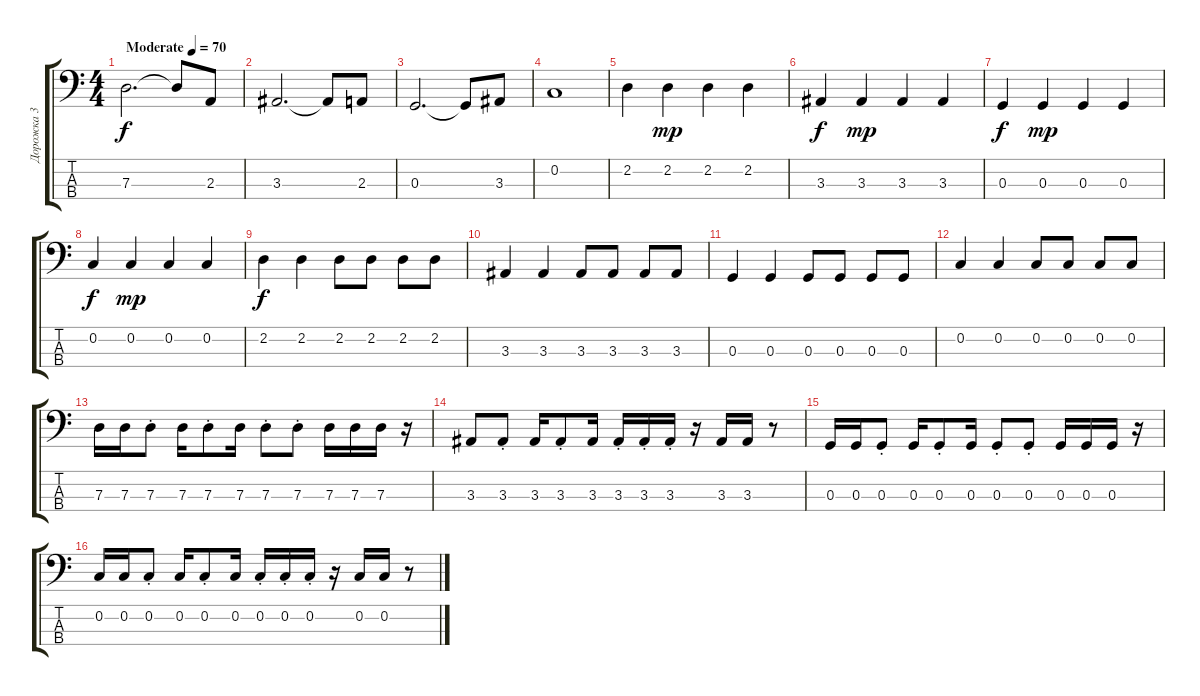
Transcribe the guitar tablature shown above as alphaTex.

\track ("Дорожка 3" "Дорожка 3") {instrument electricbassfinger}
\staff {score tabs}
\tuning (F2 C2 G1 C1) {hide}
\ts (4 4)
\tempo (70 "Moderate")
\clef f4
\ks c
7.3.2{d dy f instrument electricbassfinger} 7.3{t}.8 2.3.8 |
3.3.2{d} 3.3{t}.8 2.3.8 |
0.3.2{d} 0.3{t}.8 3.3.8 |
0.2.1 |
2.2.4 2.2.4{dy mp} 2.2.4 2.2.4 |
3.3.4{dy f} 3.3.4{dy mp} 3.3.4 3.3.4 |
0.3.4{dy f} 0.3.4{dy mp} 0.3.4 0.3.4 |
0.2.4{dy f} 0.2.4{dy mp} 0.2.4 0.2.4 |
2.2.4{dy f} 2.2.4 2.2.8 2.2.8 2.2.8 2.2.8 |
3.3.4 3.3.4 3.3.8 3.3.8 3.3.8 3.3.8 |
0.3.4 0.3.4 0.3.8 0.3.8 0.3.8 0.3.8 |
0.2.4 0.2.4 0.2.8 0.2.8 0.2.8 0.2.8 |
7.3.16 7.3.16 7.3{st}.8 7.3.16 7.3{st}.8 7.3.16 7.3{st}.8 7.3{st}.8 7.3.16 7.3.16 7.3.16 r.16 |
3.3.8 3.3{st}.8 3.3.16 3.3{st}.8 3.3.16 3.3{st}.16 3.3{st}.16 3.3{st}.16 r.16 3.3.16 3.3.16 r.8 |
0.3.16 0.3.16 0.3{st}.8 0.3.16 0.3{st}.8 0.3.16 0.3{st}.8 0.3{st}.8 0.3.16 0.3.16 0.3.16 r.16 |
0.2.16 0.2.16 0.2{st}.8 0.2.16 0.2{st}.8 0.2.16 0.2{st}.16 0.2{st}.16 0.2{st}.16 r.16 0.2.16 0.2.16 r.8
